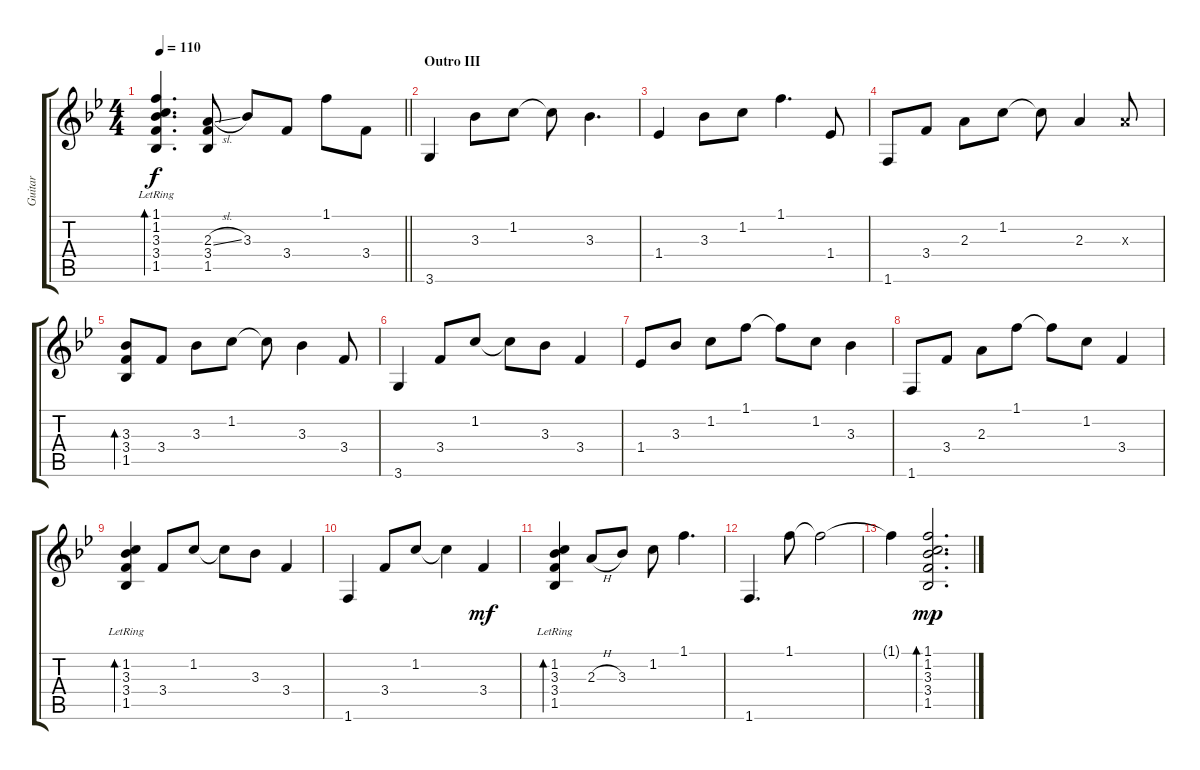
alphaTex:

\track ("Guitar" "Guitar") {instrument acousticguitarsteel}
\staff {score tabs}
\tuning (E4 B3 G3 D3 A2 E2) {hide}
\ts (4 4)
\tempo 110
\clef g2
\barLineRight lightlight
\ks gminor
(1.1{lr} 1.2{lr} 3.3{lr} 3.4{lr} 1.5{lr}).4{d bd 60 dy f} (2.3{sl} 3.4 1.5).8 3.3.8 3.4.8 1.1.8 3.4.8 |
\section ("" "Outro III")
3.6.4 3.3.8 1.2.8 1.2{t}.8 3.3.4{d} |
1.4.4 3.3.8 1.2.8 1.1.4{d} 1.4.8 |
1.6.8 3.4.8 2.3.8 1.2.8 1.2{t}.8 2.3.4 2.3{x}.8 |
(3.3 3.4 1.5).8{bd 30} 3.4.8 3.3.8 1.2.8 1.2{t}.8 3.3.4 3.4.8 |
3.6.4 3.4.8 1.2.8 1.2{t}.8 3.3.8 3.4.4 |
1.4.8 3.3.8 1.2.8 1.1.8 1.1{t}.8 1.2.8 3.3.4 |
1.6.8 3.4.8 2.3.8 1.1.8 1.1{t}.8 1.2.8 3.4.4 |
(1.2{lr} 3.3{lr} 3.4{lr} 1.5{lr}).4{bd 60} 3.4.8 1.2.8 1.2{t}.8 3.3.8 3.4.4 |
1.6.4 3.4.8 1.2.8 1.2{t}.4 3.4.4{dy mf} |
(1.2{lr} 3.3{lr} 3.4{lr} 1.5{lr}).4{bd 60} 2.3{h}.8 3.3.8 1.2.8 1.1.4{d} |
1.6.4{d} 1.1.8 1.1{t}.2 |
1.1{t}.4 (1.1 1.2 3.3 3.4 1.5).2{d bd 480 dy mp}
